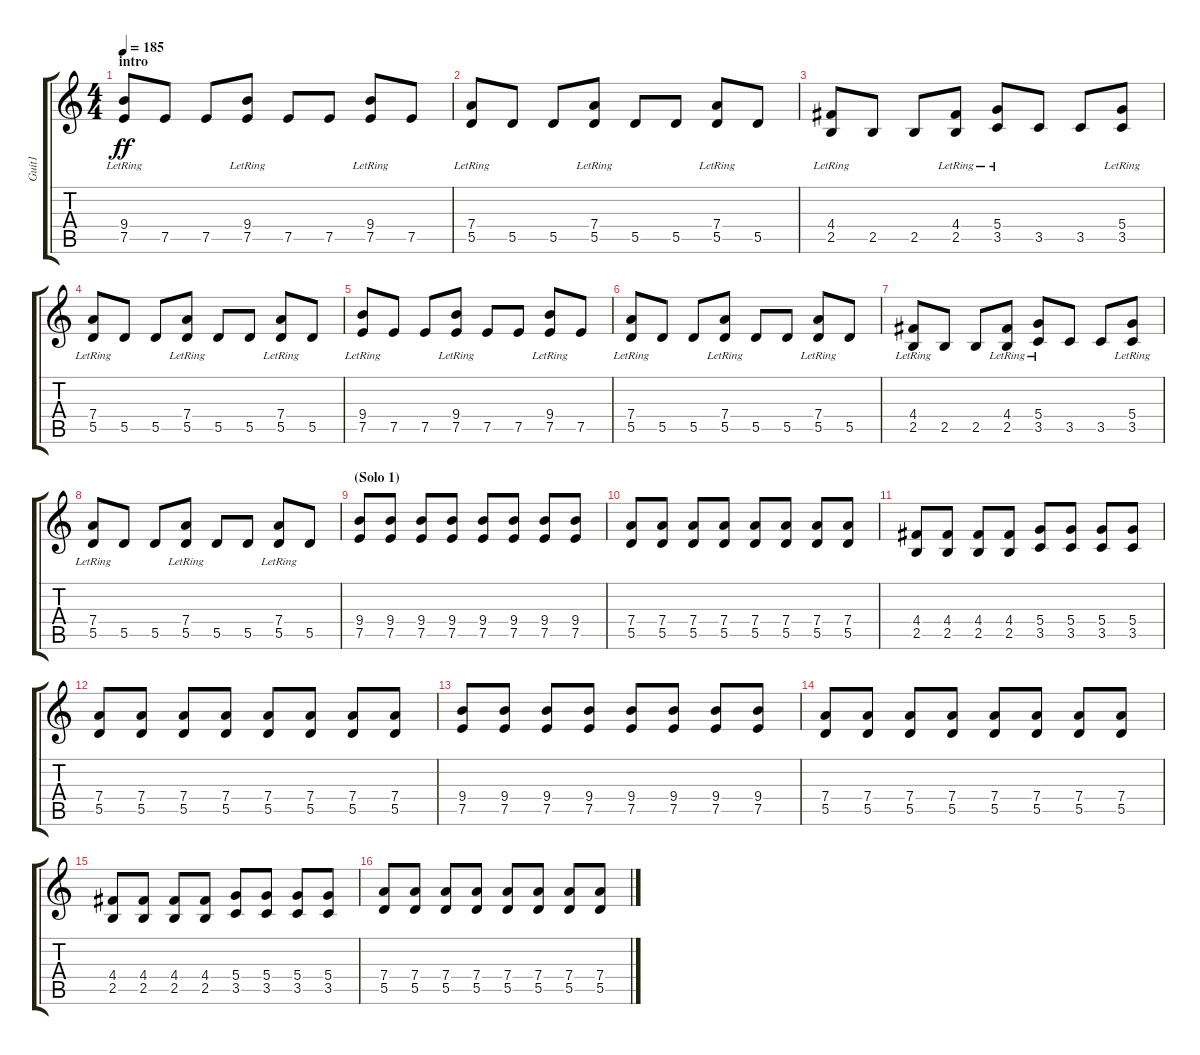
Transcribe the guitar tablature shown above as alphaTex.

\track ("Guit1" "Guit1") {instrument overdrivenguitar}
\staff {score tabs}
\tuning (E4 B3 G3 D3 A2 E2) {hide}
\ts (4 4)
\section ("" "intro")
\tempo 185
\clef g2
\ks c
(9.4{lr} 7.5).8{dy ff instrument overdrivenguitar} 7.5.8 7.5.8 (9.4{lr} 7.5).8 7.5.8 7.5.8 (9.4{lr} 7.5).8 7.5.8 |
(7.4{lr} 5.5).8 5.5.8 5.5.8 (7.4{lr} 5.5).8 5.5.8 5.5.8 (7.4{lr} 5.5).8 5.5.8 |
(4.4{lr} 2.5).8 2.5.8 2.5.8 (4.4{lr} 2.5).8 (5.4{lr} 3.5).8 3.5.8 3.5.8 (5.4{lr} 3.5).8 |
(7.4{lr} 5.5).8 5.5.8 5.5.8 (7.4{lr} 5.5).8 5.5.8 5.5.8 (7.4{lr} 5.5).8 5.5.8 |
(9.4{lr} 7.5).8 7.5.8 7.5.8 (9.4{lr} 7.5).8 7.5.8 7.5.8 (9.4{lr} 7.5).8 7.5.8 |
(7.4{lr} 5.5).8 5.5.8 5.5.8 (7.4{lr} 5.5).8 5.5.8 5.5.8 (7.4{lr} 5.5).8 5.5.8 |
(4.4{lr} 2.5).8 2.5.8 2.5.8 (4.4{lr} 2.5).8 (5.4{lr} 3.5).8 3.5.8 3.5.8 (5.4{lr} 3.5).8 |
(7.4{lr} 5.5).8 5.5.8 5.5.8 (7.4{lr} 5.5).8 5.5.8 5.5.8 (7.4{lr} 5.5).8 5.5.8 |
\section ("" "(Solo 1)")
(9.4 7.5).8 (9.4 7.5).8 (9.4 7.5).8 (9.4 7.5).8 (9.4 7.5).8 (9.4 7.5).8 (9.4 7.5).8 (9.4 7.5).8 |
(7.4 5.5).8 (7.4 5.5).8 (7.4 5.5).8 (7.4 5.5).8 (7.4 5.5).8 (7.4 5.5).8 (7.4 5.5).8 (7.4 5.5).8 |
(4.4 2.5).8 (4.4 2.5).8 (4.4 2.5).8 (4.4 2.5).8 (5.4 3.5).8 (5.4 3.5).8 (5.4 3.5).8 (5.4 3.5).8 |
(7.4 5.5).8 (7.4 5.5).8 (7.4 5.5).8 (7.4 5.5).8 (7.4 5.5).8 (7.4 5.5).8 (7.4 5.5).8 (7.4 5.5).8 |
(9.4 7.5).8 (9.4 7.5).8 (9.4 7.5).8 (9.4 7.5).8 (9.4 7.5).8 (9.4 7.5).8 (9.4 7.5).8 (9.4 7.5).8 |
(7.4 5.5).8 (7.4 5.5).8 (7.4 5.5).8 (7.4 5.5).8 (7.4 5.5).8 (7.4 5.5).8 (7.4 5.5).8 (7.4 5.5).8 |
(4.4 2.5).8 (4.4 2.5).8 (4.4 2.5).8 (4.4 2.5).8 (5.4 3.5).8 (5.4 3.5).8 (5.4 3.5).8 (5.4 3.5).8 |
(7.4 5.5).8 (7.4 5.5).8 (7.4 5.5).8 (7.4 5.5).8 (7.4 5.5).8 (7.4 5.5).8 (7.4 5.5).8 (7.4 5.5).8
